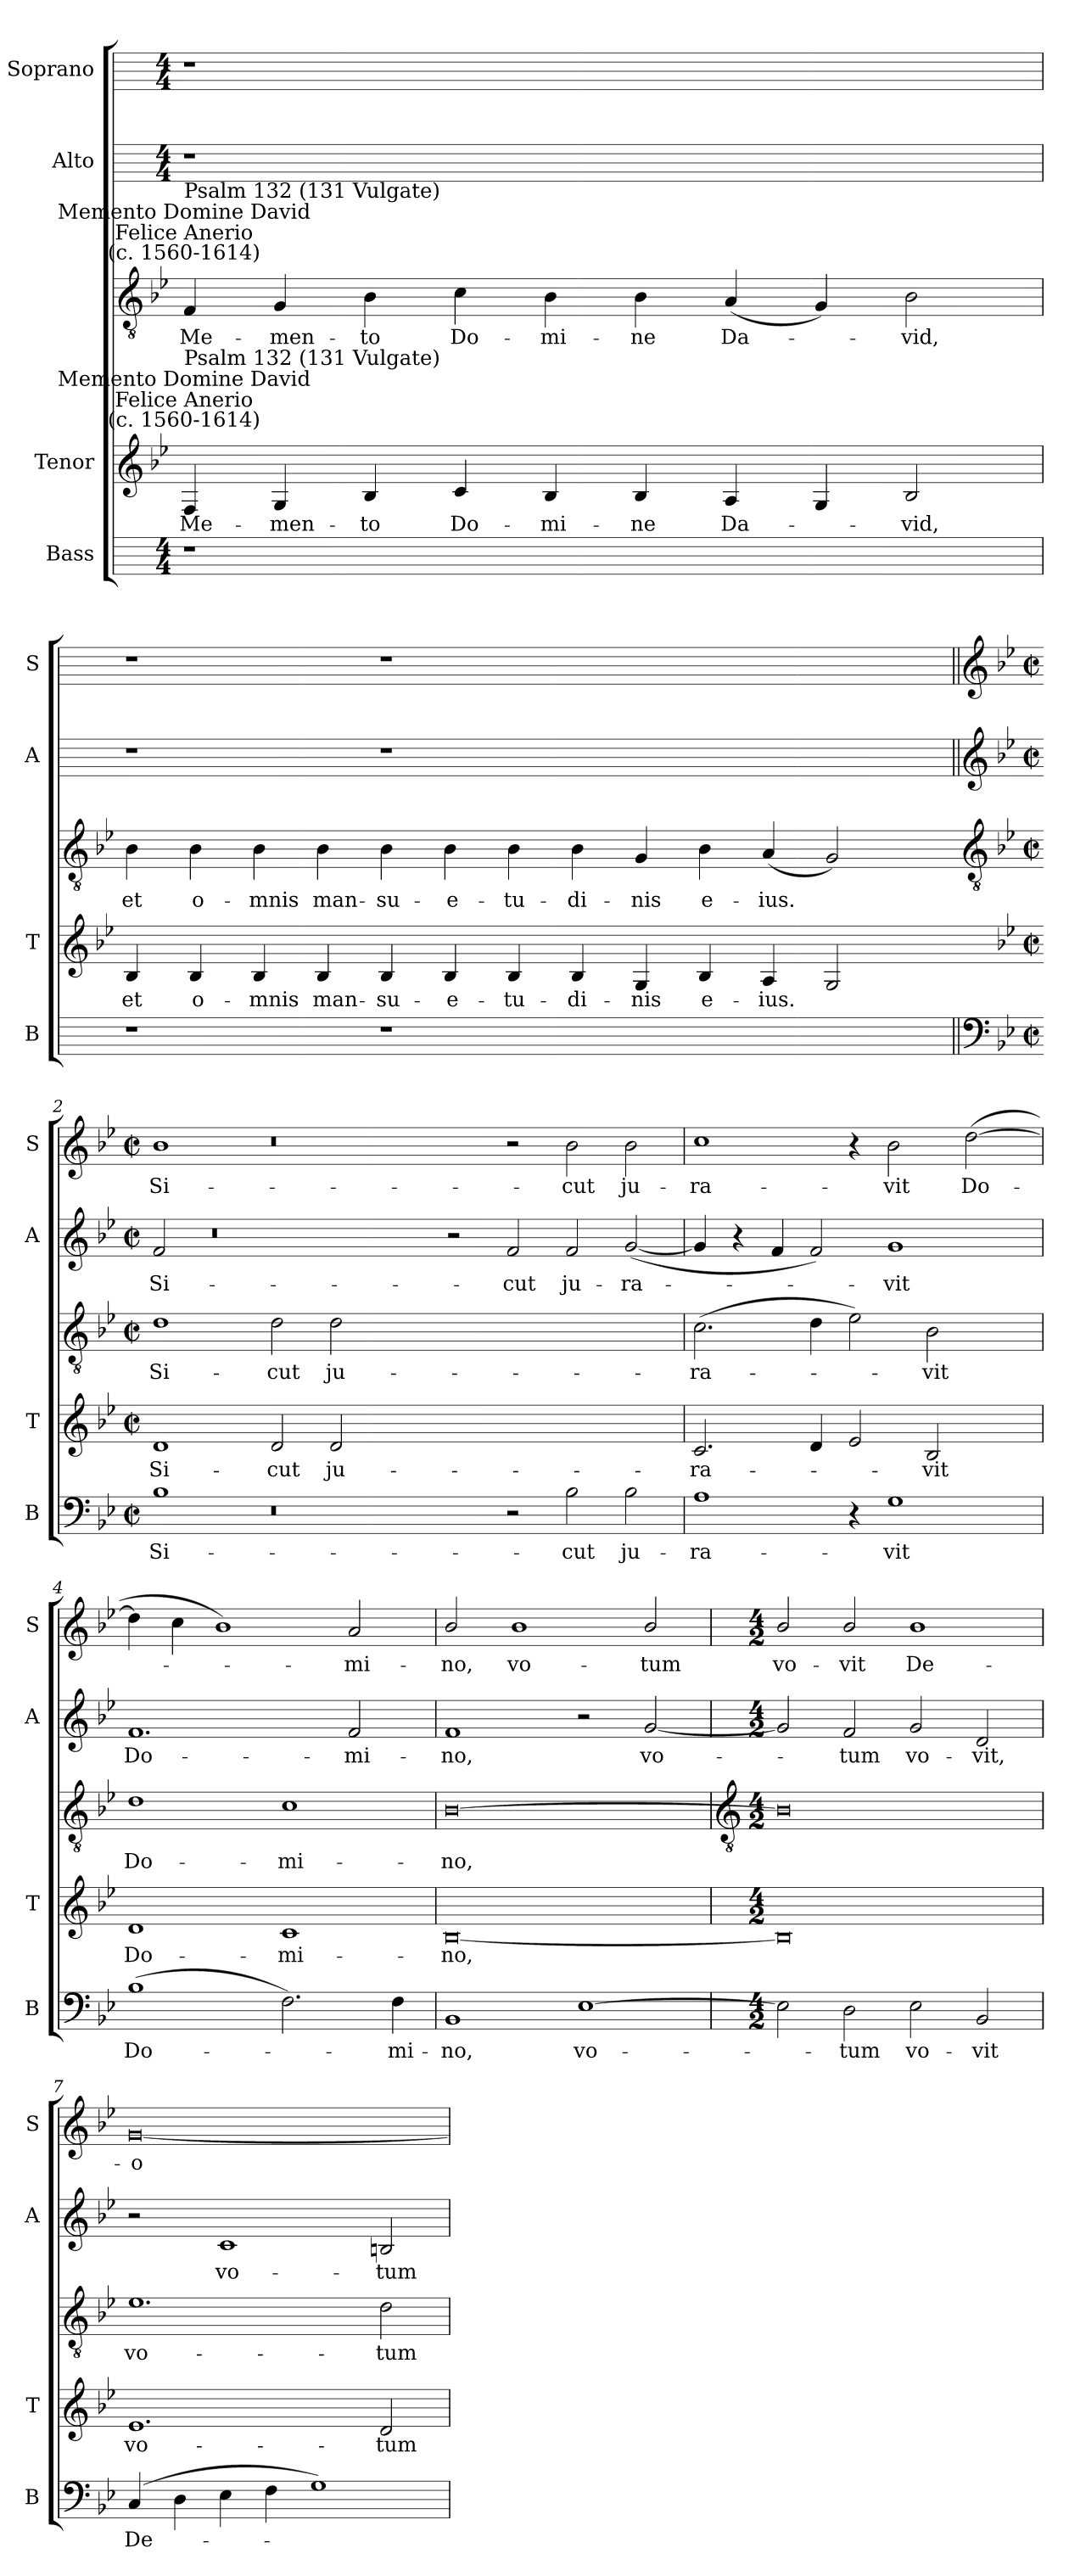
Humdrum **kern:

**kern	**text	**kern	**text	**kern	**text	**kern	**text	**kern	**text
*part4	*part4	*part3	*part3	*part3	*part3	*part2	*part2	*part1	*part1
*staff5	*staff5	*staff4	*staff4	*staff3	*staff3	*staff2	*staff2	*staff1	*staff1
*I"Bass	*	*I"Tenor	*	*	*	*I"Alto	*	*I"Soprano	*
*I'B	*	*I'T	*	*	*	*I'A	*	*I'S	*
*	*	*	*	*clefGv2	*	*	*	*	*
*	*	*k[b-e-]	*	*k[b-e-]	*	*	*	*	*
*	*	*B-:	*	*B-:	*	*	*	*	*
*M4/4	*	*	*	*	*	*M4/4	*	*M4/4	*
=	=	=	=	=	=	=	=	=	=
!	!	!	!	!LO:TX:a:cj:t=Felice Anerio\n(c. 1560-1614)	!	!	!	!	!
!	!	!	!	!LO:TX:a:cj:t=Memento Domine David	!	!	!	!	!
!	!	!	!	!LO:TX:a:t=Psalm 132 (131 Vulgate)	!	!	!	!	!
!	!	!LO:TX:a:cj:t=Felice Anerio\n(c. 1560-1614)	!	!	!	!	!	!	!
!	!	!LO:TX:a:cj:t=Memento Domine David	!	!	!	!	!	!	!
!	!	!LO:TX:a:t=Psalm 132 (131 Vulgate)	!	!	!	!	!	!	!
!	!	!	!LO:LY:b	!	!LO:LY:b	!	!	!	!
1r	.	4F	Me-	4F	Me-	1r	.	1r	.
!	!	!	!LO:LY:b	!	!LO:LY:b	!	!	!	!
.	.	4G	-men-	4G	-men-	.	.	.	.
!	!	!	!LO:LY:b	!	!LO:LY:b	!	!	!	!
.	.	4B-	-to	4B-	-to	.	.	.	.
!	!	!	!LO:LY:b	!	!LO:LY:b	!	!	!	!
.	.	4c	Do-	4c	Do-	.	.	.	.
!	!	!	!LO:LY:b	!	!LO:LY:b	!	!	!	!
1.ryy	.	4B-	-mi-	4B-	-mi-	1.ryy	.	1.ryy	.
!	!	!	!LO:LY:b	!	!LO:LY:b	!	!	!	!
.	.	4B-	-ne	4B-	-ne	.	.	.	.
!	!	!	!LO:LY:b	!	!LO:LY:b	!	!	!	!
.	.	4A	Da-	(<4A	Da-	.	.	.	.
.	.	4G	.	4G)	.	.	.	.	.
!	!	!	!LO:LY:b	!	!LO:LY:b	!	!	!	!
.	.	2B-	vid,	2B-	vid,	.	.	.	.
=1	=1	=1	=1	=1	=1	=1	=1	=1	=1
!	!	!	!LO:LY:b	!	!LO:LY:b	!	!	!	!
1r	.	4B-	et	4B-	et	1r	.	1r	.
!	!	!	!LO:LY:b	!	!LO:LY:b	!	!	!	!
.	.	4B-	o-	4B-	o-	.	.	.	.
!	!	!	!LO:LY:b	!	!LO:LY:b	!	!	!	!
.	.	4B-	-mnis	4B-	-mnis	.	.	.	.
!	!	!	!LO:LY:b	!	!LO:LY:b	!	!	!	!
.	.	4B-	man-	4B-	man-	.	.	.	.
!	!	!	!LO:LY:b	!	!LO:LY:b	!	!	!	!
1r	.	4B-	-su-	4B-	-su-	1r	.	1r	.
!	!	!	!LO:LY:b	!	!LO:LY:b	!	!	!	!
.	.	4B-	-e-	4B-	-e-	.	.	.	.
!	!	!	!LO:LY:b	!	!LO:LY:b	!	!	!	!
.	.	4B-	-tu-	4B-	-tu-	.	.	.	.
!	!	!	!LO:LY:b	!	!LO:LY:b	!	!	!	!
.	.	4B-	-di-	4B-	-di-	.	.	.	.
!	!	!	!LO:LY:b	!	!LO:LY:b	!	!	!	!
1ryy	.	4G	-nis	4G	-nis	1ryy	.	1ryy	.
!	!	!	!LO:LY:b	!	!LO:LY:b	!	!	!	!
.	.	4B-	e-	4B-	e-	.	.	.	.
!	!	!	!LO:LY:b	!	!LO:LY:b	!	!	!	!
.	.	4A	-ius.	(<4A	-ius.	.	.	.	.
.	.	2G	.	2G)	.	.	.	.	.
4ryy	.	.	.	.	.	4ryy	.	4ryy	.
!!LO:LB:g=z
=2||	=2||	=2-	=2||	=2-	=2||	=2||	=2||	=2||	=2||
*clefF4	*	*	*	*clefGv2	*	*clefG2	*	*clefG2	*
*k[b-e-]	*	*	*	*	*	*k[b-e-]	*	*k[b-e-]	*
*B-:	*	*	*	*	*	*B-:	*	*B-:	*
*M4/2	*	*M4/2	*	*M4/2	*	*M4/2	*	*M4/2	*
*met(c|)	*	*met(c|)	*	*met(c|)	*	*met(c|)	*	*met(c|)	*
!	!LO:LY:b	!	!LO:LY:b	!	!LO:LY:b	!	!LO:LY:b	!	!LO:LY:b
1B-	Si-	1d	Si-	1d	Si-	2f	Si-	1b-	Si-
.	.	.	.	.	.	0r	.	.	.
!	!	!	!LO:LY:b	!	!LO:LY:b	!	!	!	!
0r	.	2d	-cut	2d	-cut	.	.	0r	.
!	!	!	!LO:LY:b	!	!LO:LY:b	!	!	!	!
.	.	2d	ju-	2d	ju-	.	.	.	.
.	.	0ryy	.	0ryy	.	.	.	.	.
.	.	.	.	.	.	2r	.	.	.
!	!	!	!	!	!	!	!LO:LY:b	!	!
2r	.	.	.	.	.	2f	-cut	2r	.
!	!LO:LY:b	!	!	!	!	!	!LO:LY:b	!	!LO:LY:b
2B-	-cut	.	.	.	.	2f	ju-	2b-	-cut
!	!LO:LY:b	!	!	!	!	!	!LO:LY:b	!	!LO:LY:b
2B-	ju-	2ryy	.	2ryy	.	(<[2g	-ra-	2b-	ju-
=3	=3	=3	=3	=3	=3	=3	=3	=3	=3
!	!LO:LY:b	!	!LO:LY:b	!	!LO:LY:b	!	!	!	!LO:LY:b
1A	-ra-	2.c	-ra-	(>2.c	-ra-	4g]	.	1cc	-ra-
.	.	.	.	.	.	4r	.	.	.
.	.	.	.	.	.	4f	.	.	.
.	.	4d	.	4d	.	2f)	.	.	.
4r	.	2e-	.	2e-)	.	.	.	4r	.
!	!LO:LY:b	!	!	!	!	!	!LO:LY:b	!	!LO:LY:b
1G	-vit	.	.	.	.	1g	vit	2b-	-vit
!	!	!	!LO:LY:b	!	!LO:LY:b	!	!	!	!
.	.	2B-	vit	2B-	vit	.	.	.	.
!	!	!	!	!	!	!	!	!	!LO:LY:b
.	.	.	.	.	.	.	.	(>[2dd	Do-
.	.	4ryy	.	4ryy	.	.	.	.	.
=4	=4	=4	=4	=4	=4	=4	=4	=4	=4
!	!LO:LY:b	!	!LO:LY:b	!	!LO:LY:b	!	!LO:LY:b	!	!
(>1B-	Do-	1d	Do-	1d	Do-	1.f	Do-	4dd]	.
.	.	.	.	.	.	.	.	4cc	.
.	.	.	.	.	.	.	.	1b-)	.
!	!	!	!LO:LY:b	!	!LO:LY:b	!	!	!	!
2.F)	.	1c	-mi-	1c	-mi-	.	.	.	.
!	!	!	!	!	!	!	!LO:LY:b	!	!LO:LY:b
.	.	.	.	.	.	2f	-mi-	2a	mi-
!	!LO:LY:b	!	!	!	!	!	!	!	!
4F	mi-	.	.	.	.	.	.	.	.
=5	=5	=5	=5	=5	=5	=5	=5	=5	=5
!	!LO:LY:b	!	!LO:LY:b	!	!LO:LY:b	!	!LO:LY:b	!	!LO:LY:b
1BB-	-no,	[0B-	-no,	[0B-	-no,	1f	-no,	2b-/	-no,
!	!	!	!	!	!	!	!	!	!LO:LY:b
.	.	.	.	.	.	.	.	1b-	vo-
!	!LO:LY:b	!	!	!	!	!	!	!	!
[1E-	vo-	.	.	.	.	2r	.	.	.
!	!	!	!	!	!	!	!LO:LY:b	!	!LO:LY:b
.	.	.	.	.	.	[2g	vo-	2b-/	-tum
!!LO:LB:g=z
=6	=6	=6	=6	=6	=6	=6	=6	=6	=6
*	*	*	*	*clefGv2	*	*	*	*	*
*M4/2	*	*M4/2	*	*M4/2	*	*M4/2	*	*M4/2	*
!	!	!	!	!	!	!	!	!	!LO:LY:b
2E-]	.	0B-]	.	0B-]	.	2g]	.	2b-/	vo-
!	!LO:LY:b	!	!	!	!	!	!LO:LY:b	!	!LO:LY:b
2D	tum	.	.	.	.	2f	tum	2b-/	-vit
!	!LO:LY:b	!	!	!	!	!	!LO:LY:b	!	!LO:LY:b
2E-	vo-	.	.	.	.	2g	vo-	1b-	De-
!	!LO:LY:b	!	!	!	!	!	!LO:LY:b	!	!
2BB-	-vit	.	.	.	.	2d	-vit,	.	.
=7	=7	=7	=7	=7	=7	=7	=7	=7	=7
!	!LO:LY:b	!	!LO:LY:b	!	!LO:LY:b	!	!	!	!LO:LY:b
(>4C	De-	1.e-	vo-	1.e-	vo-	2r	.	[0g	-o
4D	.	.	.	.	.	.	.	.	.
!	!	!	!	!	!	!	!LO:LY:b	!	!
4E-	.	.	.	.	.	1c	vo-	.	.
4F	.	.	.	.	.	.	.	.	.
1G)	.	.	.	.	.	.	.	.	.
!	!	!	!LO:LY:b	!	!LO:LY:b	!	!LO:LY:b	!	!
.	.	2d	-tum	2d	-tum	2Bn	-tum	.	.
=	=	=	=	=	=	=	=	=	=
*-	*-	*-	*-	*-	*-	*-	*-	*-	*-
